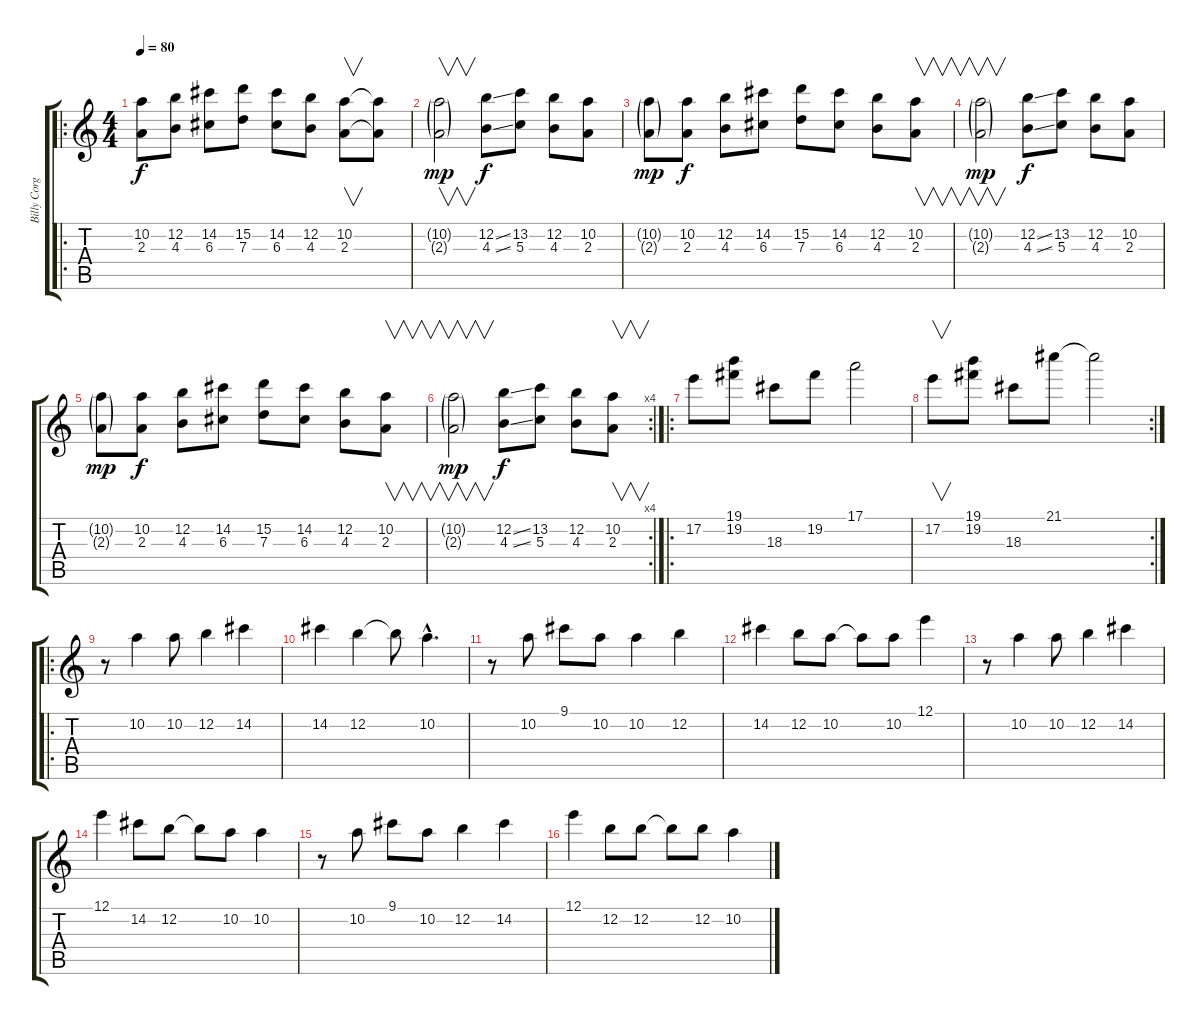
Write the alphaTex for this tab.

\track ("Billy Corgan" "Billy Corg") {instrument acousticguitarnylon}
\staff {score tabs}
\tuning (E4 B3 G3 D3 A2 E2) {hide}
\ro
\ts (4 4)
\tempo 80
\clef g2
\ks c
(10.2 2.3).8{dy f} (12.2 4.3).8 (14.2 6.3).8 (15.2 7.3).8 (14.2 6.3).8 (12.2 4.3).8 (10.2 2.3).8{v} (10.2{t} 2.3{t}).8 |
(10.2{g} 2.3{g}).2{v dy mp} (12.2{ss} 4.3{ss}).8{dy f} (13.2 5.3).8 (12.2 4.3).8 (10.2 2.3).8 |
(10.2{g} 2.3{g}).8{dy mp} (10.2 2.3).8{dy f} (12.2 4.3).8 (14.2 6.3).8 (15.2 7.3).8 (14.2 6.3).8 (12.2 4.3).8 (10.2 2.3).8{v} |
(10.2{g} 2.3{g}).2{v dy mp} (12.2{ss} 4.3{ss}).8{dy f} (13.2 5.3).8 (12.2 4.3).8 (10.2 2.3).8 |
(10.2{g} 2.3{g}).8{dy mp} (10.2 2.3).8{dy f} (12.2 4.3).8 (14.2 6.3).8 (15.2 7.3).8 (14.2 6.3).8 (12.2 4.3).8 (10.2 2.3).8{v} |
\rc 4
(10.2{g} 2.3{g}).2{v dy mp} (12.2{ss} 4.3{ss}).8{dy f} (13.2 5.3).8 (12.2 4.3).8 (10.2 2.3).8{v} |
\ro
17.2.8 (19.1 19.2).8 18.3.8 19.2.8 17.1.2 |
\rc 2
17.2.8{v} (19.1 19.2).8 18.3.8 21.1.8 21.1{t}.2 |
\ro
r.8 10.2.4 10.2.8 12.2.4 14.2.4 |
14.2.4 12.2.4 12.2{t}.8 10.2{hac}.4{d} |
r.8 10.2.8 9.1.8 10.2.8 10.2.4 12.2.4 |
14.2.4 12.2.8 10.2.8 10.2{t}.8 10.2.8 12.1.4 |
r.8 10.2.4 10.2.8 12.2.4 14.2.4 |
12.1.4 14.2.8 12.2.8 12.2{t}.8 10.2.8 10.2.4 |
r.8 10.2.8 9.1.8 10.2.8 12.2.4 14.2.4 |
12.1.4 12.2.8 12.2.8 12.2{t}.8 12.2.8 10.2.4
